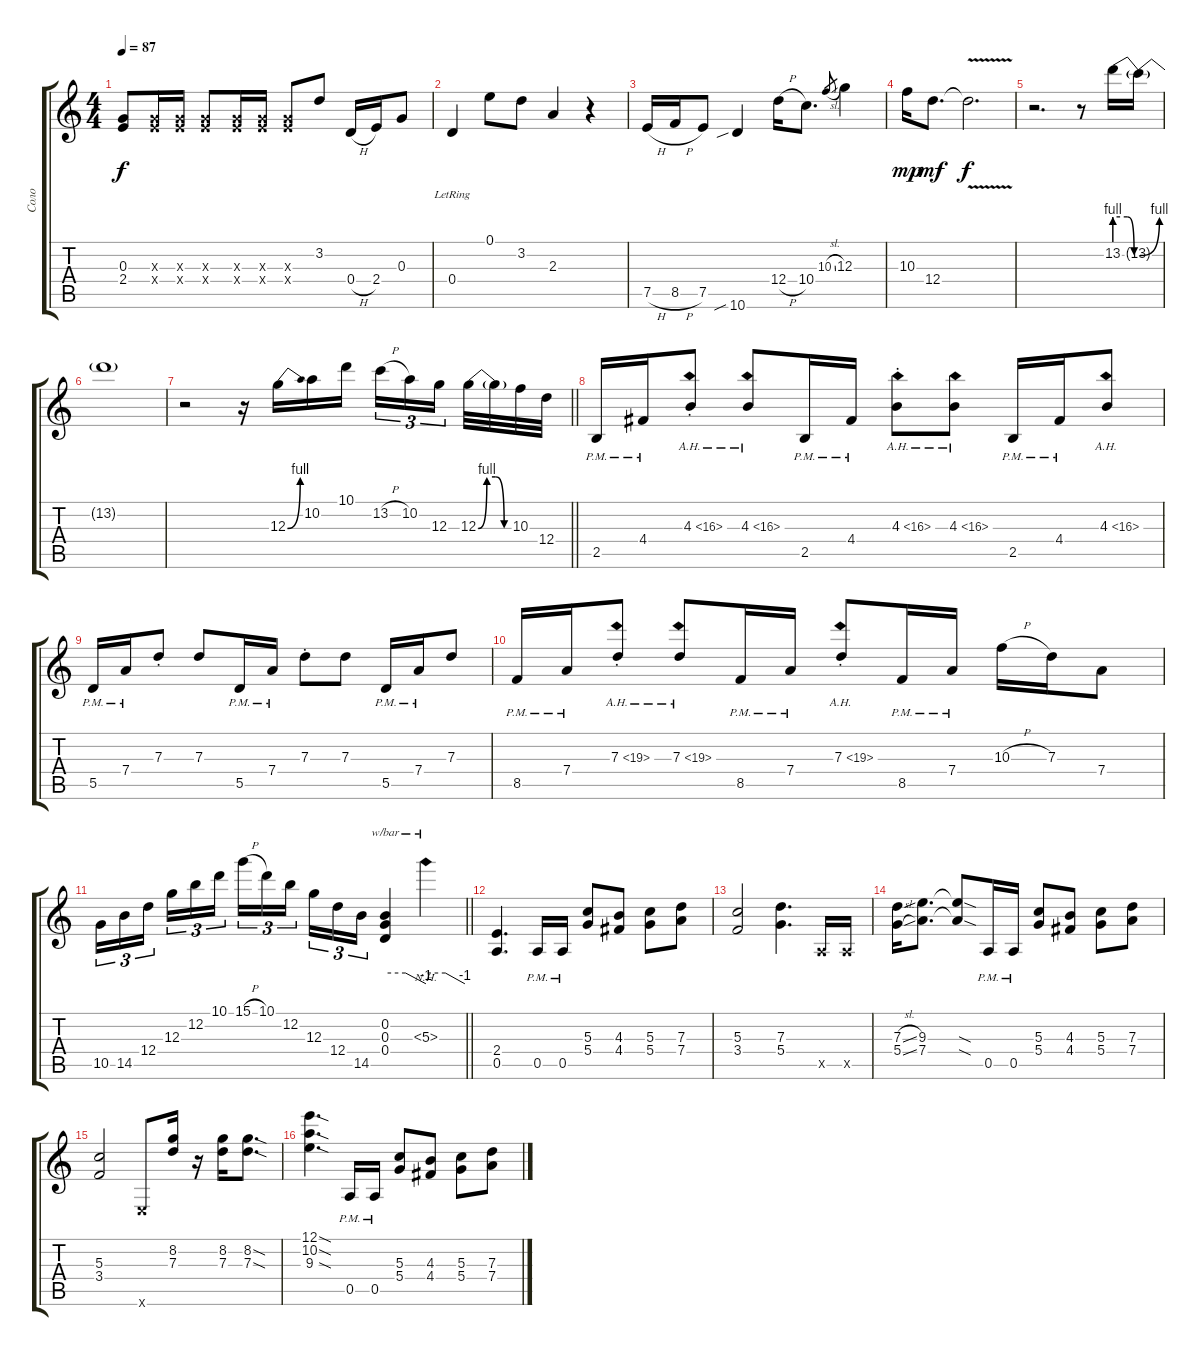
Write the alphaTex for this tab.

\track ("Соло" "Соло") {instrument electricguitarclean}
\staff {score tabs}
\tuning (E4 B3 G3 D3 A2 E2) {hide}
\ts (4 4)
\tempo 87
\clef g2
\ks c
(0.3 2.4).8{dy f} (0.3{x} 2.4{x}).16 (0.3{x} 2.4{x}).16 (0.3{x} 2.4{x}).8 (0.3{x} 2.4{x}).16 (0.3{x} 2.4{x}).16 (0.3{x} 2.4{x}).8 3.2.8 0.4{h}.16 2.4.16 0.3.8 |
0.4{lr}.4 0.1.8 3.2.8 2.3.4 r.4 |
7.5{h}.16 8.5{h}.16 7.5.8 10.6{sib}.4 12.4{h}.16 10.4.8{d} 10.3{sl}.8{gr} 12.3.4 |
10.3.16{dy mp} 12.4.8{d dy mf} 12.4{v t}.2{d dy f} |
r.2{d} r.8 13.2{be (custom 0 4 30 4 46 0 60 0)}.16 13.2{be (bend 0 0 60 4) t}.16 |
13.2{t}.1 |
\barLineRight lightlight
r.2 r.16 12.3{be (bend 0 0 60 4)}.16 10.2.16 10.1.16 13.2{h}.16{tu (3 2)} 10.2.16{tu (3 2)} 12.3.16{tu (3 2) beam splitsecondary} 12.3{be (custom 0 0 15 4 30 4 45 0 60 0)}.32 12.3{t}.32 10.3.32 12.4.32 |
2.5{pm}.16{instrument distortionguitar} 4.4{pm}.16 4.3{ah 12 st}.8 4.3{ah 12}.8 2.5{pm}.16 4.4{pm}.16 4.3{ah 12 st}.8 4.3{ah 12}.8 2.5{pm}.16 4.4{pm}.16 4.3{ah 12}.8 |
5.5{pm}.16 7.4{pm}.16 7.3{st}.8 7.3.8 5.5{pm}.16 7.4{pm}.16 7.3{st}.8 7.3.8 5.5{pm}.16 7.4{pm}.16 7.3.8 |
8.5{pm}.16 7.4{pm}.16 7.3{ah 12 st}.8 7.3{ah 12}.8 8.5{pm}.16 7.4{pm}.16 7.3{ah 12 st}.8 8.5{pm}.16 7.4{pm}.16 10.3{h}.16 7.3.16 7.4.8 |
\barLineRight lightlight
10.5.16{tu (3 2)} 14.5.16{tu (3 2)} 12.4.16{tu (3 2) beam splitsecondary} 12.3.16{tu (3 2)} 12.2.16{tu (3 2)} 10.1.16{tu (3 2)} 15.1{h}.16{tu (3 2)} 10.1.16{tu (3 2)} 12.2.16{tu (3 2) beam splitsecondary} 12.3.16{tu (3 2)} 12.4.16{tu (3 2)} 14.5.16{tu (3 2)} (0.2 0.3 0.4).4{tbe (custom default 0 0 30 0 60 -4)} 5.3{nh}.4{tbe (custom default 0 0 30 0 60 -4)} |
(2.4 0.5).4{d} 0.5{pm}.16 0.5{pm}.16 (5.3 5.4).8 (4.3 4.4).8 (5.3 5.4).8 (7.3 7.4).8 |
(5.3 3.4).2 (7.3 5.4).4{d} 0.5{x}.16 0.5{x}.16 |
(7.3{sl} 5.4{sl}).16 (9.3 7.4).8{d} (9.3{sod t} 7.4{sod t}).8 0.5{pm}.16 0.5{pm}.16 (5.3 5.4).8 (4.3 4.4).8 (5.3 5.4).8 (7.3 7.4).8 |
(5.3 3.4).2 0.6{x}.8 (8.2 7.3).16 r.16 (8.2 7.3).16 (8.2{sod} 7.3{sod}).8{d} |
(12.1{sod} 10.2{sod} 9.3{sod}).4{d} 0.5{pm}.16 0.5{pm}.16 (5.3 5.4).8 (4.3 4.4).8 (5.3 5.4).8 (7.3 7.4).8
